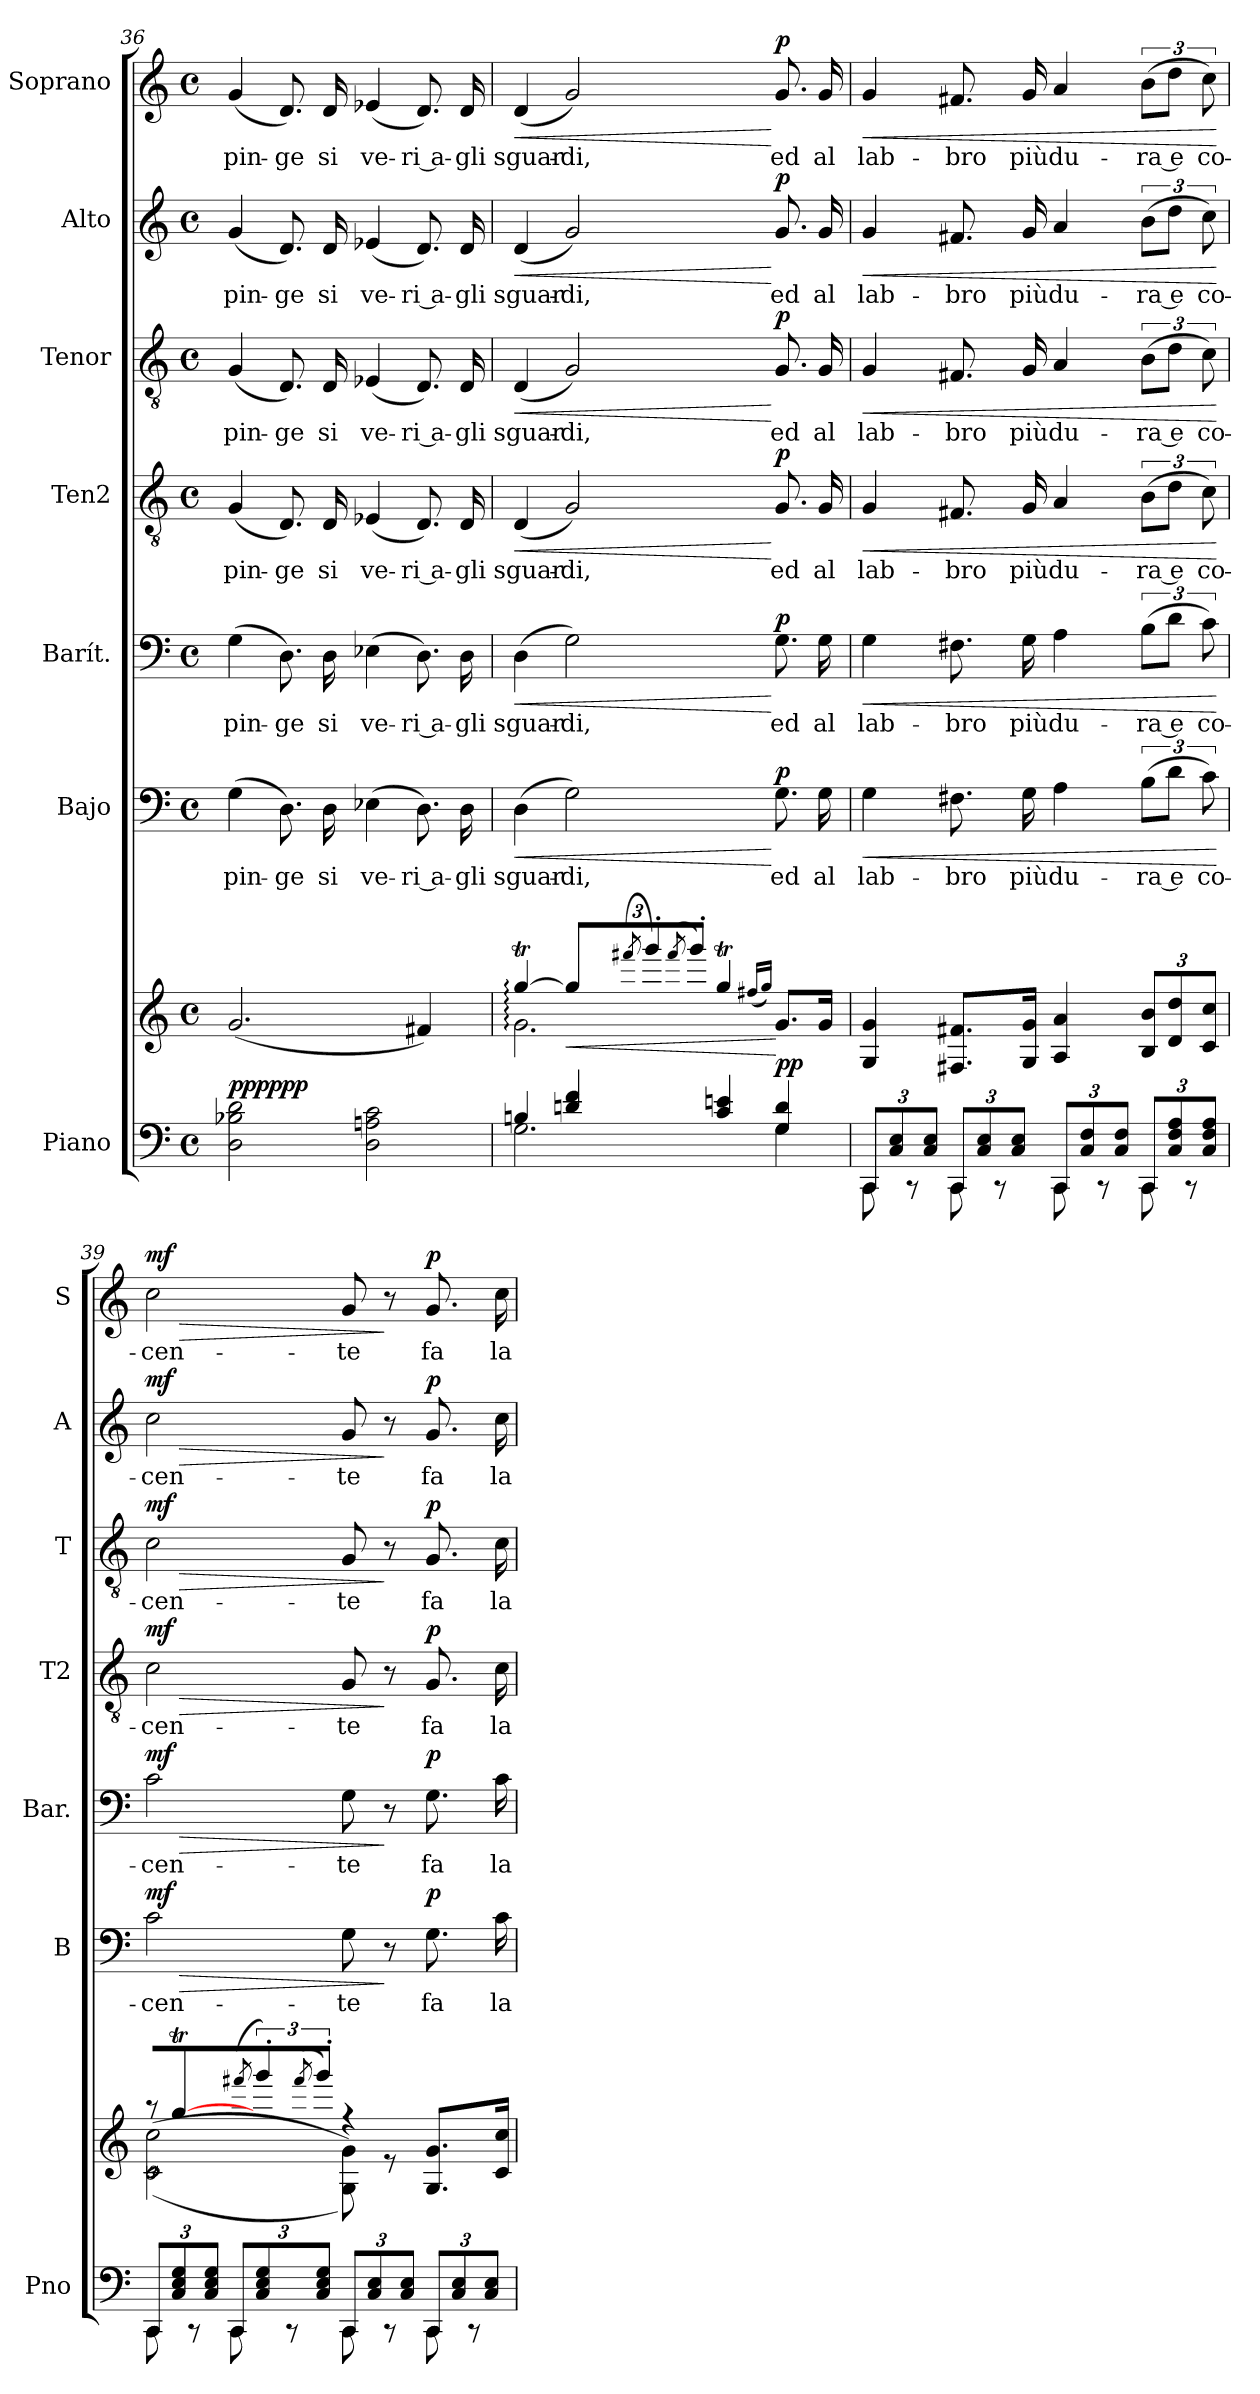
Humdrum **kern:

**kern	**kern	**dynam	**kern	**text	**dynam	**kern	**text	**dynam	**kern	**text	**dynam	**kern	**text	**dynam	**kern	**text	**dynam	**kern	**text	**dynam
*part7	*part7	*part7	*part6	*part6	*part6	*part5	*part5	*part5	*part4	*part4	*part4	*part3	*part3	*part3	*part2	*part2	*part2	*part1	*part1	*part1
*staff8	*staff7	*staff7/8	*staff6	*staff6	*staff6	*staff5	*staff5	*staff5	*staff4	*staff4	*staff4	*staff3	*staff3	*staff3	*staff2	*staff2	*staff2	*staff1	*staff1	*staff1
*I"Piano	*	*	*I"Bajo	*	*	*I"Barít.	*	*	*I"Ten2	*	*	*I"Tenor	*	*	*I"Alto	*	*	*I"Soprano	*	*
*I'Pno	*	*	*I'B	*	*	*I'Bar.	*	*	*I'T2	*	*	*I'T	*	*	*I'A	*	*	*I'S	*	*
*clefF4	*clefG2	*	*clefF4	*	*	*clefF4	*	*	*clefGv2	*	*	*clefGv2	*	*	*clefG2	*	*	*clefG2	*	*
*k[]	*k[]	*	*k[]	*	*	*k[]	*	*	*k[]	*	*	*k[]	*	*	*k[]	*	*	*k[]	*	*
*M4/4	*M4/4	*	*M4/4	*	*	*M4/4	*	*	*M4/4	*	*	*M4/4	*	*	*M4/4	*	*	*M4/4	*	*
*met(c)	*met(c)	*	*met(c)	*	*	*met(c)	*	*	*met(c)	*	*	*met(c)	*	*	*met(c)	*	*	*met(c)	*	*
=36	=36	=36	=36	=36	=36	=36	=36	=36	=36	=36	=36	=36	=36	=36	=36	=36	=36	=36	=36	=36
!	!	!LO:DY:a=2	!	!LO:LY:b	!	!	!LO:LY:b	!	!	!LO:LY:b	!	!	!LO:LY:b	!	!	!LO:LY:b	!	!	!LO:LY:b	!
!	!	!LO:DY:n=1:a	!	!	!	!	!	!	!	!	!	!	!	!	!	!	!	!	!	!
2D\ 2B-X\ 2d\	(2.g/	ppp ppp	(4G\	pin-	.	(4G\	pin-	.	(4G/	pin-	.	(4G/	pin-	.	(4g/	pin-	.	(4g/	pin-	.
!	!	!	!	!LO:LY:b	!	!	!LO:LY:b	!	!	!LO:LY:b	!	!	!LO:LY:b	!	!	!LO:LY:b	!	!	!LO:LY:b	!
.	.	.	8.D\)	-ge	.	8.D\)	-ge	.	8.D/)	-ge	.	8.D/)	-ge	.	8.d/)	-ge	.	8.d/)	-ge	.
!	!	!	!	!LO:LY:b	!	!	!LO:LY:b	!	!	!LO:LY:b	!	!	!LO:LY:b	!	!	!LO:LY:b	!	!	!LO:LY:b	!
.	.	.	16D\	si	.	16D\	si	.	16D/	si	.	16D/	si	.	16d/	si	.	16d/	si	.
!	!	!	!	!LO:LY:b	!	!	!LO:LY:b	!	!	!LO:LY:b	!	!	!LO:LY:b	!	!	!LO:LY:b	!	!	!LO:LY:b	!
2D\ 2An\ 2c\	.	.	(4E-X\	ve-	.	(4E-X\	ve-	.	(4E-X/	ve-	.	(4E-X/	ve-	.	(4e-X/	ve-	.	(4e-X/	ve-	.
!	!	!	!	!LO:LY:b	!	!	!LO:LY:b	!	!	!LO:LY:b	!	!	!LO:LY:b	!	!	!LO:LY:b	!	!	!LO:LY:b	!
.	4f#X/)	.	8.D\)	-ri a-	.	8.D\)	-ri a-	.	8.D/)	-ri a-	.	8.D/)	-ri a-	.	8.d/)	-ri a-	.	8.d/)	-ri a-	.
!	!	!	!	!LO:LY:b	!	!	!LO:LY:b	!	!	!LO:LY:b	!	!	!LO:LY:b	!	!	!LO:LY:b	!	!	!LO:LY:b	!
.	.	.	16D\	-gli	.	16D\	-gli	.	16D/	-gli	.	16D/	-gli	.	16d/	-gli	.	16d/	-gli	.
=37	=37	=37	=37	=37	=37	=37	=37	=37	=37	=37	=37	=37	=37	=37	=37	=37	=37	=37	=37	=37
*^	*^	*	*	*	*	*	*	*	*	*	*	*	*	*	*	*	*	*	*	*
!	!	!	!	!	!	!LO:LY:b	!LO:HP:b	!	!LO:LY:b	!LO:HP:b	!	!LO:LY:b	!LO:HP:b	!	!LO:LY:b	!LO:HP:b	!	!LO:LY:b	!LO:HP:b	!	!LO:LY:b	!LO:HP:b
4Bn/	2.G\	[4gg:T/	2.g:\	.	(4D\	sguar-	<	(4D\	sguar-	<	(4D/	sguar-	<	(4D/	sguar-	<	(4d/	sguar-	<	(4d/	sguar-	<
*	*	*Xbrackettup	*	*	*	*	*	*	*	*	*	*	*	*	*	*	*	*	*	*	*	*
!	!	!	!	!LO:HP:b	!	!LO:LY:b	!	!	!LO:LY:b	!	!	!LO:LY:b	!	!	!LO:LY:b	!	!	!LO:LY:b	!	!	!LO:LY:b	!
4dn/ 4f/	.	12gg/L]	.	<	2G\)	-di,	.	2G\)	-di,	.	2G/)	-di,	.	2G/)	-di,	.	2g/)	-di,	.	2g/)	-di,	.
.	.	(8qfff#X/	.	.	.	.	.	.	.	.	.	.	.	.	.	.	.	.	.	.	.	.
.	.	12ggg'/)	.	.	.	.	.	.	.	.	.	.	.	.	.	.	.	.	.	.	.	.
.	.	(8qfff#/	.	.	.	.	.	.	.	.	.	.	.	.	.	.	.	.	.	.	.	.
.	.	12ggg'/J)	.	.	.	.	.	.	.	.	.	.	.	.	.	.	.	.	.	.	.	.
4c/ 4en/	.	4ggT/	.	.	.	.	.	.	.	.	.	.	.	.	.	.	.	.	.	.	.	.
.	.	(16qff#X/LL	.	.	.	.	.	.	.	.	.	.	.	.	.	.	.	.	.	.	.	.
.	.	16qgg/JJ)	.	.	.	.	.	.	.	.	.	.	.	.	.	.	.	.	.	.	.	.
!	!	!	!	!LO:DY:n=1:a=2	!	!LO:LY:b	!	!	!LO:LY:b	!	!	!LO:LY:b	!	!	!LO:LY:b	!	!	!LO:LY:b	!	!	!LO:LY:b	!
!	!	!	!	!LO:DY:n=2:a	!	!	!LO:DY:n=1:a	!	!	!LO:DY:n=1:a	!	!	!LO:DY:n=1:a	!	!	!LO:DY:n=1:a	!	!	!LO:DY:n=1:a	!	!	!LO:DY:n=1:a
4G/ 4d/	4G\	8.g/L	4ryy	[ p p	8.G\	ed	[ p	8.G\	ed	[ p	8.G/	ed	[ p	8.G/	ed	[ p	8.g/	ed	[ p	8.g/	ed	[ p
!	!	!	!	!	!	!LO:LY:b	!	!	!LO:LY:b	!	!	!LO:LY:b	!	!	!LO:LY:b	!	!	!LO:LY:b	!	!	!LO:LY:b	!
.	.	16g/Jk	.	.	16G\	al	.	16G\	al	.	16G/	al	.	16G/	al	.	16g/	al	.	16g/	al	.
*	*	*v	*v	*	*	*	*	*	*	*	*	*	*	*	*	*	*	*	*	*	*	*
!!LO:PB:g=z
=38	=38	=38	=38	=38	=38	=38	=38	=38	=38	=38	=38	=38	=38	=38	=38	=38	=38	=38	=38	=38	=38
*Xbrackettup	*	*	*	*	*	*	*	*	*	*	*	*	*	*	*	*	*	*	*	*	*
!	!	!	!	!	!LO:LY:b	!LO:HP:b	!	!LO:LY:b	!LO:HP:b	!	!LO:LY:b	!LO:HP:b	!	!LO:LY:b	!LO:HP:b	!	!LO:LY:b	!LO:HP:b	!	!LO:LY:b	!LO:HP:b
12CC/L	8CC\	4G/ 4g/	.	4G\	lab-	<	4G\	lab-	<	4G/	lab-	<	4G/	lab-	<	4g/	lab-	<	4g/	lab-	<
12C/ 12E/	.	.	.	.	.	.	.	.	.	.	.	.	.	.	.	.	.	.	.	.	.
.	8r	.	.	.	.	.	.	.	.	.	.	.	.	.	.	.	.	.	.	.	.
12C/ 12E/J	.	.	.	.	.	.	.	.	.	.	.	.	.	.	.	.	.	.	.	.	.
!	!	!	!	!	!LO:LY:b	!	!	!LO:LY:b	!	!	!LO:LY:b	!	!	!LO:LY:b	!	!	!LO:LY:b	!	!	!LO:LY:b	!
12CC/L	8CC\	8.F#X/ 8.f#X/L	.	8.F#X\	-bro	.	8.F#X\	-bro	.	8.F#X/	-bro	.	8.F#X/	-bro	.	8.f#X/	-bro	.	8.f#X/	-bro	.
12C/ 12E/	.	.	.	.	.	.	.	.	.	.	.	.	.	.	.	.	.	.	.	.	.
.	8r	.	.	.	.	.	.	.	.	.	.	.	.	.	.	.	.	.	.	.	.
12C/ 12E/J	.	.	.	.	.	.	.	.	.	.	.	.	.	.	.	.	.	.	.	.	.
!	!	!	!	!	!LO:LY:b	!	!	!LO:LY:b	!	!	!LO:LY:b	!	!	!LO:LY:b	!	!	!LO:LY:b	!	!	!LO:LY:b	!
.	.	16G/ 16g/Jk	.	16G\	più	.	16G\	più	.	16G/	più	.	16G/	più	.	16g/	più	.	16g/	più	.
!	!	!	!	!	!LO:LY:b	!	!	!LO:LY:b	!	!	!LO:LY:b	!	!	!LO:LY:b	!	!	!LO:LY:b	!	!	!LO:LY:b	!
12CC/L	8CC\	4A/ 4a/	.	4A\	du-	.	4A\	du-	.	4A/	du-	.	4A/	du-	.	4a/	du-	.	4a/	du-	.
12C/ 12F/	.	.	.	.	.	.	.	.	.	.	.	.	.	.	.	.	.	.	.	.	.
.	8r	.	.	.	.	.	.	.	.	.	.	.	.	.	.	.	.	.	.	.	.
12C/ 12F/J	.	.	.	.	.	.	.	.	.	.	.	.	.	.	.	.	.	.	.	.	.
!	!	!	!	!	!LO:LY:b	!	!	!LO:LY:b	!	!	!LO:LY:b	!	!	!LO:LY:b	!	!	!LO:LY:b	!	!	!LO:LY:b	!
12CC/L	8CC\	12B/ 12b/L	.	(12B\L	-ra e	.	(12B\L	-ra e	.	(12B\L	-ra e	.	(12B\L	-ra e	.	(12b\L	-ra e	.	(12b\L	-ra e	.
12C/ 12F/ 12A/	.	12d/ 12dd/	.	12d\J	.	.	12d\J	.	.	12d\J	.	.	12d\J	.	.	12dd\J	.	.	12dd\J	.	.
.	8r	.	.	.	.	.	.	.	.	.	.	.	.	.	.	.	.	.	.	.	.
!	!	!	!	!	!LO:LY:b	!	!	!LO:LY:b	!	!	!LO:LY:b	!	!	!LO:LY:b	!	!	!LO:LY:b	!	!	!LO:LY:b	!
12C/ 12F/ 12A/J	.	12c/ 12cc/J	.	12c\)	co-	.	12c\)	co-	.	12c\)	co-	.	12c\)	co-	.	12cc\)	co-	.	12cc\)	co-	.
*v	*v	*	*	*	*	*	*	*	*	*	*	*	*	*	*	*	*	*	*	*	*
.	.	.	.	.	[	.	.	[	.	.	[	.	.	[	.	.	[	.	.	[
=39	=39	=39	=39	=39	=39	=39	=39	=39	=39	=39	=39	=39	=39	=39	=39	=39	=39	=39	=39	=39
*^	*	*	*	*	*	*	*	*	*	*	*	*	*	*	*	*	*	*	*	*
*	*	*brackettup	*	*	*	*	*	*	*	*	*	*	*	*	*	*	*	*	*	*	*
*	*	*^	*	*	*	*	*	*	*	*	*	*	*	*	*	*	*	*	*	*	*
!	!	!	!	!	!	!LO:LY:b	!LO:HP:b	!	!LO:LY:b	!LO:HP:b	!	!LO:LY:b	!LO:HP:b	!	!LO:LY:b	!LO:HP:b	!	!LO:LY:b	!LO:HP:b	!	!LO:LY:b	!LO:HP:b
!	!	!	!	!	!	!	!LO:DY:n=1:a	!	!	!LO:DY:n=1:a	!	!	!LO:DY:n=1:a	!	!	!LO:DY:n=1:a	!	!	!LO:DY:n=1:a	!	!	!LO:DY:n=1:a
12CC/L	8CC\	12r	((2c\ 2cc\	.	2c\	-cen-	> mf	2c\	-cen-	> mf	2c\	-cen-	> mf	2c\	-cen-	> mf	2cc\	-cen-	> mf	2cc\	-cen-	> mf
12C/ 12E/ 12G/	.	[4ggT/	.	.	.	.	.	.	.	.	.	.	.	.	.	.	.	.	.	.	.	.
.	8r	.	.	.	.	.	.	.	.	.	.	.	.	.	.	.	.	.	.	.	.	.
12C/ 12E/ 12G/J	.	.	.	.	.	.	.	.	.	.	.	.	.	.	.	.	.	.	.	.	.	.
12CC/L	8CC\	.	.	.	.	.	.	.	.	.	.	.	.	.	.	.	.	.	.	.	.	.
.	.	(8qfff#X/	.	.	.	.	.	.	.	.	.	.	.	.	.	.	.	.	.	.	.	.
12C/ 12E/ 12G/	.	12ggg'/)	.	.	.	.	.	.	.	.	.	.	.	.	.	.	.	.	.	.	.	.
.	8r	.	.	.	.	.	.	.	.	.	.	.	.	.	.	.	.	.	.	.	.	.
.	.	(8qfff#/	.	.	.	.	.	.	.	.	.	.	.	.	.	.	.	.	.	.	.	.
12C/ 12E/ 12G/J	.	12ggg'/J)	.	.	.	.	.	.	.	.	.	.	.	.	.	.	.	.	.	.	.	.
!	!	!	!	!	!	!LO:LY:b	!	!	!LO:LY:b	!	!	!LO:LY:b	!	!	!LO:LY:b	!	!	!LO:LY:b	!	!	!LO:LY:b	!
12CC/L	8CC\	4r	8G\ 8g\))	.	8G\	-te	.	8G\	-te	.	8G/	-te	.	8G/	-te	.	8g/	-te	.	8g/	-te	.
12C/ 12E/	.	.	.	.	.	.	.	.	.	.	.	.	.	.	.	.	.	.	.	.	.	.
.	8r	.	8r	.	8r	.	]	8r	.	]	8r	.	]	8r	.	]	8r	.	]	8r	.	]
12C/ 12E/J	.	.	.	.	.	.	.	.	.	.	.	.	.	.	.	.	.	.	.	.	.	.
!	!	!	!	!	!	!LO:LY:b	!LO:DY:n=2:a	!	!LO:LY:b	!LO:DY:n=2:a	!	!LO:LY:b	!LO:DY:n=2:a	!	!LO:LY:b	!LO:DY:n=2:a	!	!LO:LY:b	!LO:DY:n=2:a	!	!LO:LY:b	!LO:DY:n=2:a
12CC/L	8CC\	8.G/ 8.g/L	4ryy	.	8.G\	fa	p	8.G\	fa	p	8.G/	fa	p	8.G/	fa	p	8.g/	fa	p	8.g/	fa	p
12C/ 12E/	.	.	.	.	.	.	.	.	.	.	.	.	.	.	.	.	.	.	.	.	.	.
.	8r	.	.	.	.	.	.	.	.	.	.	.	.	.	.	.	.	.	.	.	.	.
12C/ 12E/J	.	.	.	.	.	.	.	.	.	.	.	.	.	.	.	.	.	.	.	.	.	.
!	!	!	!	!	!	!LO:LY:b	!	!	!LO:LY:b	!	!	!LO:LY:b	!	!	!LO:LY:b	!	!	!LO:LY:b	!	!	!LO:LY:b	!
.	.	16c/ 16cc/Jk	.	.	16c\	la	.	16c\	la	.	16c\	la	.	16c\	la	.	16cc\	la	.	16cc\	la	.
*v	*v	*	*	*	*	*	*	*	*	*	*	*	*	*	*	*	*	*	*	*	*	*
*	*v	*v	*	*	*	*	*	*	*	*	*	*	*	*	*	*	*	*	*	*	*
=	=	=	=	=	=	=	=	=	=	=	=	=	=	=	=	=	=	=	=	=
*-	*-	*-	*-	*-	*-	*-	*-	*-	*-	*-	*-	*-	*-	*-	*-	*-	*-	*-	*-	*-
